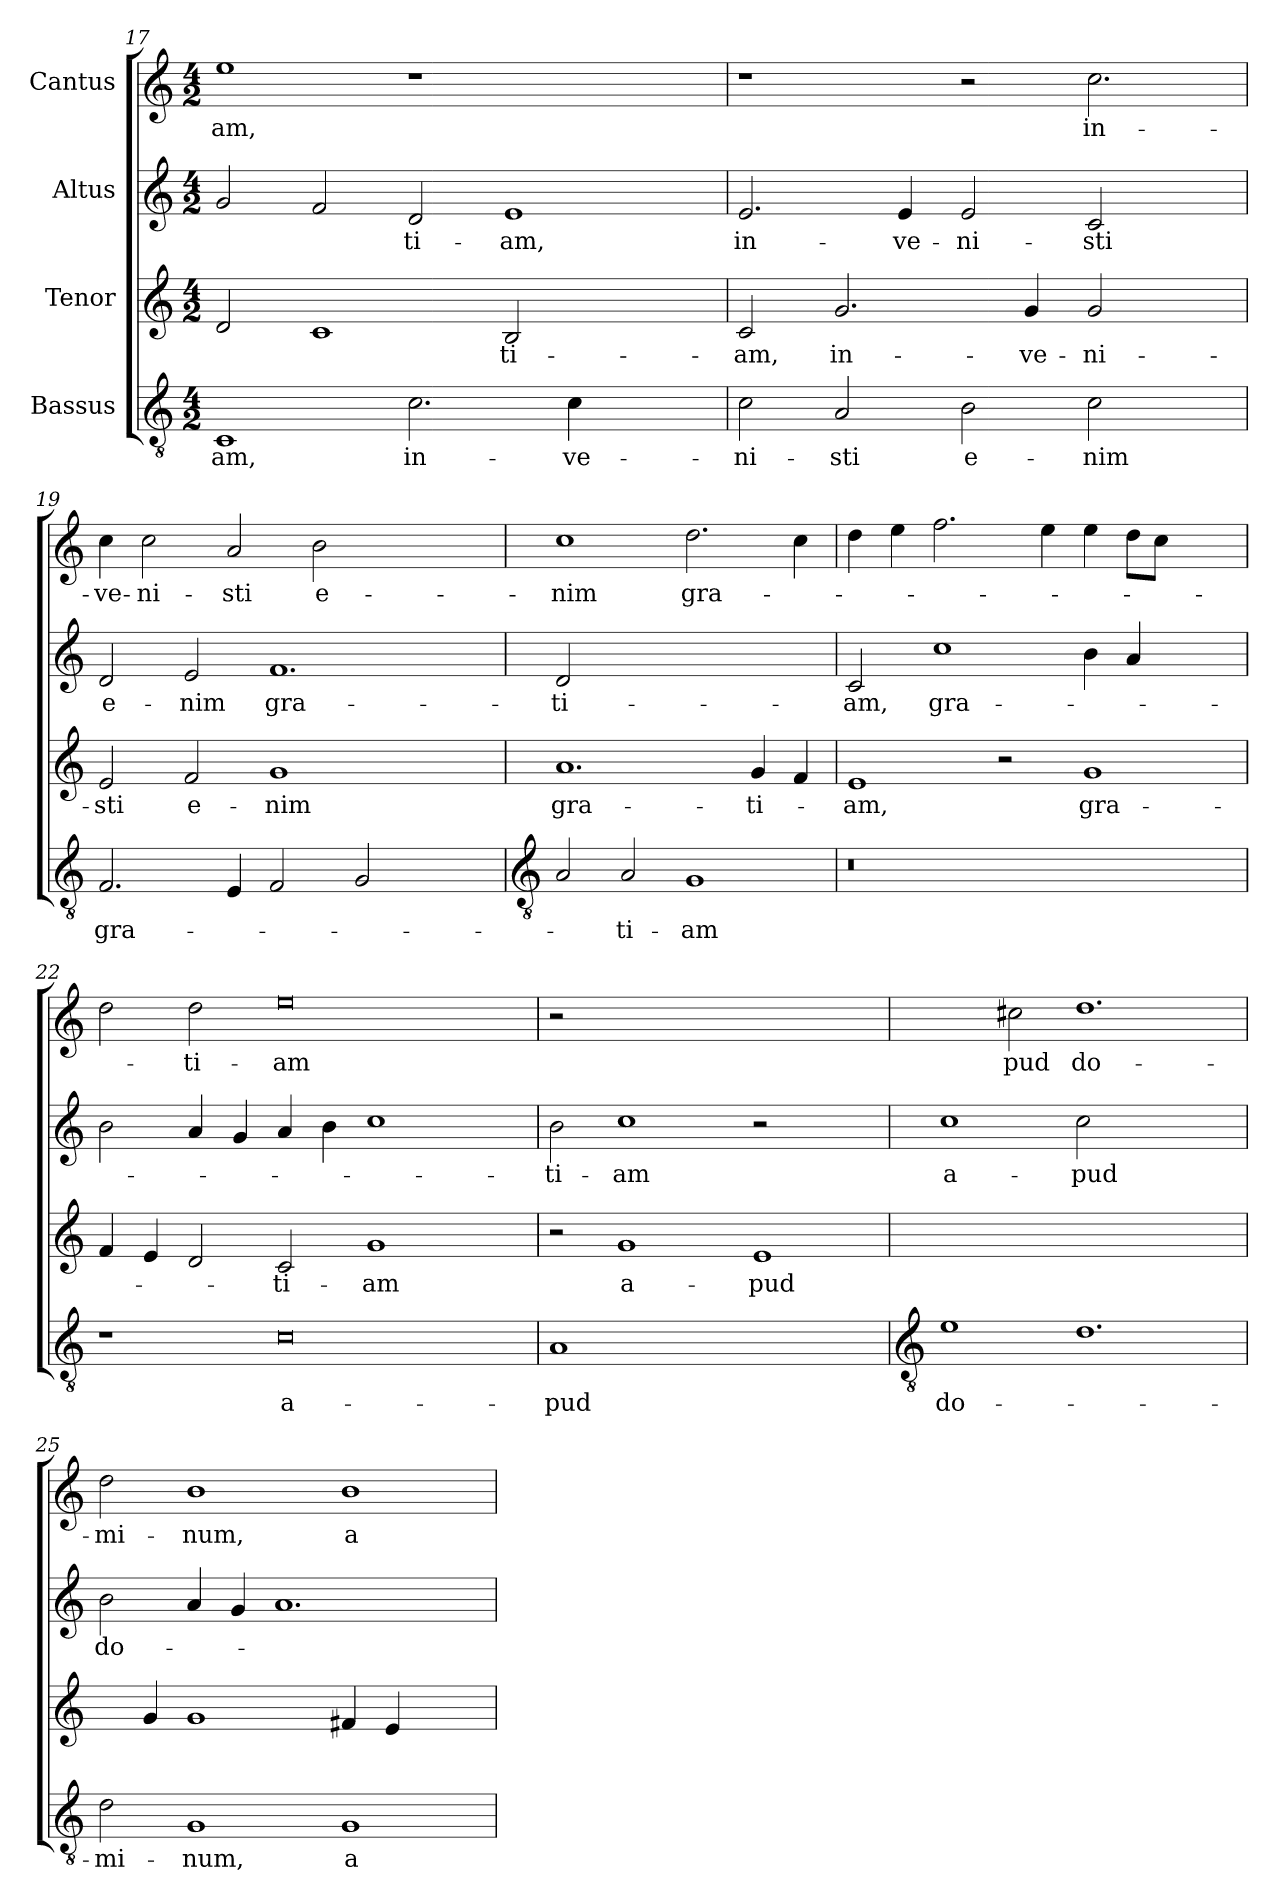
**kern	**text	**kern	**text	**kern	**text	**kern	**text
*part4	*part4	*part3	*part3	*part2	*part2	*part1	*part1
*staff4	*staff4	*staff3	*staff3	*staff2	*staff2	*staff1	*staff1
*I"Bassus	*	*I"Tenor	*	*I"Altus	*	*I"Cantus	*
*clefGv2	*	*clefG2	*	*clefG2	*	*clefG2	*
*k[]	*	*k[]	*	*k[]	*	*k[]	*
*C:	*	*C:	*	*C:	*	*C:	*
*M4/2	*	*M4/2	*	*M4/2	*	*M4/2	*
=17	=17	=17	=17	=17	=17	=17	=17
!	!LO:LY:b	!	!	!	!	!	!LO:LY:b
1C	-am,	2d	.	2g	.	1ee	-am,
.	.	1c	.	2f	.	.	.
!	!LO:LY:b	!	!	!	!LO:LY:b	!	!
2.c	in-	.	.	2d	-ti-	1r	.
!	!	!	!LO:LY:b	!	!LO:LY:b	!	!
.	.	2B	ti-	1e	-am,	.	.
!	!LO:LY:b	!	!	!	!	!	!
4c	-ve-	.	.	.	.	.	.
2ryy	.	2ryy	.	.	.	2ryy	.
=18	=18	=18	=18	=18	=18	=18	=18
!	!LO:LY:b	!	!LO:LY:b	!	!LO:LY:b	!	!
2c	-ni-	2c	-am,	2.e	in-	1r	.
!	!LO:LY:b	!	!LO:LY:b	!	!	!	!
2A	-sti	2.g	in-	.	.	.	.
!	!	!	!	!	!LO:LY:b	!	!
.	.	.	.	4e	-ve-	.	.
!	!LO:LY:b	!	!	!	!LO:LY:b	!	!
2B	e-	.	.	2e	-ni-	2r	.
!	!	!	!LO:LY:b	!	!	!	!
.	.	4g	-ve-	.	.	.	.
!	!LO:LY:b	!	!LO:LY:b	!	!LO:LY:b	!	!LO:LY:b
2c	-nim	2g	-ni-	2c	-sti	2.cc	in-
4ryy	.	4ryy	.	4ryy	.	.	.
=19	=19	=19	=19	=19	=19	=19	=19
!	!LO:LY:b	!	!LO:LY:b	!	!LO:LY:b	!	!LO:LY:b
2.F	gra-	2e	-sti	2d	e-	4cc	-ve-
!	!	!	!	!	!	!	!LO:LY:b
.	.	.	.	.	.	2cc	-ni-
!	!	!	!LO:LY:b	!	!LO:LY:b	!	!
.	.	2f	e-	2e	-nim	.	.
!	!	!	!	!	!	!	!LO:LY:b
4E	.	.	.	.	.	2a	-sti
!	!	!	!LO:LY:b	!	!LO:LY:b	!	!
2F	.	1g	-nim	1.f	gra-	.	.
!	!	!	!	!	!	!	!LO:LY:b
.	.	.	.	.	.	2b	e-
2G	.	.	.	.	.	.	.
.	.	.	.	.	.	2.ryy	.
2ryy	.	2ryy	.	.	.	.	.
!!LO:LB:g=z
=20	=20	=20	=20	=20	=20	=20	=20
*clefGv2	*	*	*	*	*	*	*
!	!	!	!LO:LY:b	!	!LO:LY:b	!	!LO:LY:b
2A	.	1.a	gra-	2d	-ti-	1cc	-nim
!	!LO:LY:b	!	!	!	!	!	!
2A	-ti-	.	.	1.ryy	.	.	.
!	!LO:LY:b	!	!	!	!	!	!LO:LY:b
1G	-am	.	.	.	.	2.dd	gra-
!	!	!	!LO:LY:b	!	!	!	!
.	.	4g	-ti-	.	.	.	.
.	.	4f	.	.	.	4cc	.
!!LO:LB:g=z
=21	=21	=21	=21	=21	=21	=21	=21
!	!	!	!LO:LY:b	!	!LO:LY:b	!	!
0r	.	1e	-am,	2c	-am,	4dd	.
.	.	.	.	.	.	4ee	.
!	!	!	!	!	!LO:LY:b	!	!
.	.	.	.	1cc	gra-	2.ff	.
.	.	2r	.	.	.	.	.
.	.	.	.	.	.	4ee	.
!	!	!	!LO:LY:b	!	!	!	!
.	.	1g	gra-	4b	.	4ee	.
.	.	.	.	4a	.	8ddL	.
.	.	.	.	.	.	8ccJ	.
2ryy	.	.	.	2ryy	.	2ryy	.
=22	=22	=22	=22	=22	=22	=22	=22
1r	.	4f	.	2b	.	2dd	.
.	.	4e	.	.	.	.	.
!	!	!	!	!	!	!	!LO:LY:b
.	.	2d	.	4a	.	2dd	-ti-
.	.	.	.	4g	.	.	.
!	!LO:LY:b	!	!LO:LY:b	!	!	!	!LO:LY:b
0c	a-	2c	-ti-	4a	.	0ee	-am
.	.	.	.	4b	.	.	.
!	!	!	!LO:LY:b	!	!	!	!
.	.	1g	-am	1cc	.	.	.
.	.	2ryy	.	2ryy	.	.	.
=23	=23	=23	=23	=23	=23	=23	=23
!	!LO:LY:b	!	!	!	!LO:LY:b	!	!
1A	-pud	2r	.	2b	-ti-	2r	.
!	!	!	!LO:LY:b	!	!LO:LY:b	!	!LO:LY:b
.	.	1g	a-	1cc	-am	[2eeyy	a-
1.ryy	.	.	.	.	.	1.ryy	.
!	!	!	!LO:LY:b	!	!	!	!
.	.	1e	-pud	2r	.	.	.
.	.	.	.	2ryy	.	.	.
!!LO:LB:g=z
=24	=24	=24	=24	=24	=24	=24	=24
*clefGv2	*	*	*	*	*	*	*
!	!LO:LY:b	!	!LO:LY:b	!	!LO:LY:b	!	!
1e	do-	[2ayy	do	1cc	a-	2eeyy]	.
!	!	!	!	!	!	!	!LO:LY:b
.	.	0ryy	.	.	.	2cc#X	-pud
!	!	!	!	!	!LO:LY:b	!	!LO:LY:b
1.d	.	.	.	2cc	-pud	1.dd	do-
.	.	.	.	1ryy	.	.	.
!!LO:LB:g=z
=25	=25	=25	=25	=25	=25	=25	=25
!	!LO:LY:b	!	!	!	!LO:LY:b	!	!LO:LY:b
2d	-mi-	4ayy]	.	2b	do-	2dd	-mi-
.	.	4g	.	.	.	.	.
!	!LO:LY:b	!	!	!	!	!	!LO:LY:b
1G	-num,	1g	.	4a	.	1b	-num,
.	.	.	.	4g	.	.	.
.	.	.	.	1.a	.	.	.
!	!LO:LY:b	!	!	!	!	!	!LO:LY:b
1G	a-	4f#X	.	.	.	1b	a-
.	.	4e	.	.	.	.	.
.	.	2ryy	.	.	.	.	.
=	=	=	=	=	=	=	=
*-	*-	*-	*-	*-	*-	*-	*-
